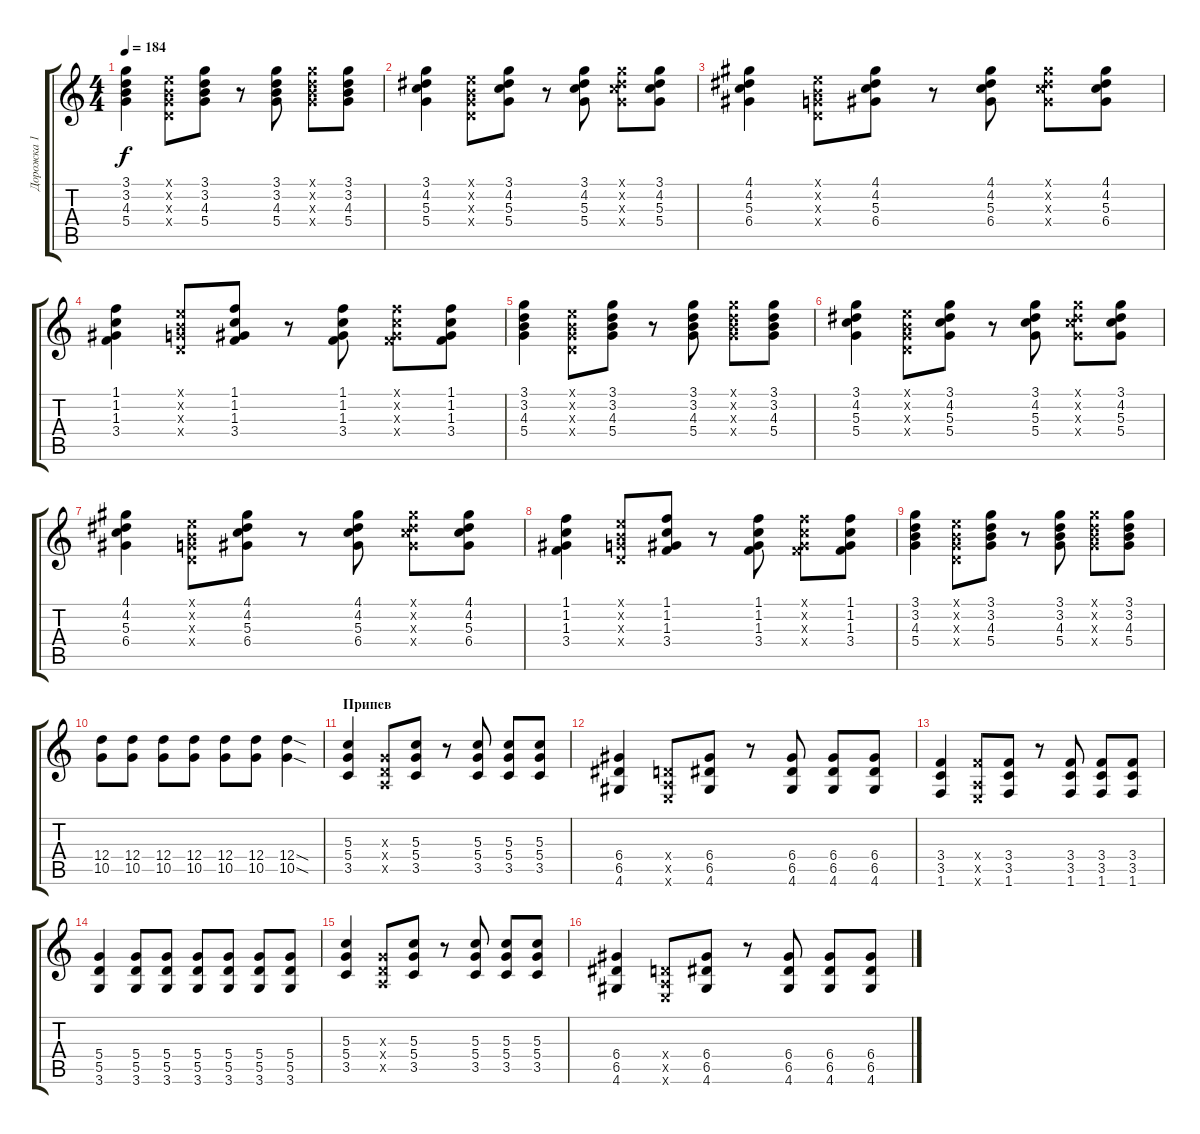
\track ("Дорожка 1" "Дорожка 1") {instrument overdrivenguitar}
\staff {score tabs}
\tuning (E4 B3 G3 D3 A2 E2) {hide}
\ts (4 4)
\tempo 184
\clef g2
\ks c
(3.1 3.2 4.3 5.4).4{dy f} (0.1{x} 0.2{x} 0.3{x} 0.4{x}).8 (3.1 3.2 4.3 5.4).8 r.8 (3.1 3.2 4.3 5.4).8 (3.1{x} 3.2{x} 4.3{x} 5.4{x}).8 (3.1 3.2 4.3 5.4).8 |
(3.1 4.2 5.3 5.4).4{volume 9 instrument electricguitarclean} (0.1{x} 0.2{x} 0.3{x} 0.4{x}).8 (3.1 4.2 5.3 5.4).8 r.8 (3.1 4.2 5.3 5.4).8 (3.1{x} 4.2{x} 5.3{x} 5.4{x}).8 (3.1 4.2 5.3 5.4).8 |
(4.1 4.2 5.3 6.4).4 (0.1{x} 0.2{x} 0.3{x} 0.4{x}).8 (4.1 4.2 5.3 6.4).8 r.8 (4.1 4.2 5.3 6.4).8 (4.1{x} 4.2{x} 5.3{x} 6.4{x}).8 (4.1 4.2 5.3 6.4).8 |
(1.1 1.2 1.3 3.4).4 (0.1{x} 0.2{x} 0.3{x} 0.4{x}).8 (1.1 1.2 1.3 3.4).8 r.8 (1.1 1.2 1.3 3.4).8 (1.1{x} 1.2{x} 1.3{x} 3.4{x}).8 (1.1 1.2 1.3 3.4).8 |
(3.1 3.2 4.3 5.4).4 (0.1{x} 0.2{x} 0.3{x} 0.4{x}).8 (3.1 3.2 4.3 5.4).8 r.8 (3.1 3.2 4.3 5.4).8 (3.1{x} 3.2{x} 4.3{x} 5.4{x}).8 (3.1 3.2 4.3 5.4).8 |
(3.1 4.2 5.3 5.4).4{volume 9 instrument electricguitarclean} (0.1{x} 0.2{x} 0.3{x} 0.4{x}).8 (3.1 4.2 5.3 5.4).8 r.8 (3.1 4.2 5.3 5.4).8 (3.1{x} 4.2{x} 5.3{x} 5.4{x}).8 (3.1 4.2 5.3 5.4).8 |
(4.1 4.2 5.3 6.4).4 (0.1{x} 0.2{x} 0.3{x} 0.4{x}).8 (4.1 4.2 5.3 6.4).8 r.8 (4.1 4.2 5.3 6.4).8 (4.1{x} 4.2{x} 5.3{x} 6.4{x}).8 (4.1 4.2 5.3 6.4).8 |
(1.1 1.2 1.3 3.4).4 (0.1{x} 0.2{x} 0.3{x} 0.4{x}).8 (1.1 1.2 1.3 3.4).8 r.8 (1.1 1.2 1.3 3.4).8 (1.1{x} 1.2{x} 1.3{x} 3.4{x}).8 (1.1 1.2 1.3 3.4).8 |
(3.1 3.2 4.3 5.4).4 (0.1{x} 0.2{x} 0.3{x} 0.4{x}).8 (3.1 3.2 4.3 5.4).8 r.8 (3.1 3.2 4.3 5.4).8 (3.1{x} 3.2{x} 4.3{x} 5.4{x}).8 (3.1 3.2 4.3 5.4).8 |
(12.4 10.5).8{instrument overdrivenguitar} (12.4 10.5).8 (12.4 10.5).8 (12.4 10.5).8 (12.4 10.5).8 (12.4 10.5).8 (12.4{sod} 10.5{sod}).4 |
\section ("" "Припев")
(5.3 5.4 3.5).4 (0.3{x} 0.4{x} 0.5{x}).8 (5.3 5.4 3.5).8 r.8 (5.3 5.4 3.5).8 (5.3 5.4 3.5).8 (5.3 5.4 3.5).8 |
(6.4 6.5 4.6).4 (0.4{x} 0.5{x} 0.6{x}).8 (6.4 6.5 4.6).8 r.8 (6.4 6.5 4.6).8 (6.4 6.5 4.6).8 (6.4 6.5 4.6).8 |
(3.4 3.5 1.6).4 (3.4{x} 0.5{x} 0.6{x}).8 (3.4 3.5 1.6).8 r.8 (3.4 3.5 1.6).8 (3.4 3.5 1.6).8 (3.4 3.5 1.6).8 |
(5.4 5.5 3.6).4 (5.4 5.5 3.6).8 (5.4 5.5 3.6).8 (5.4 5.5 3.6).8 (5.4 5.5 3.6).8 (5.4 5.5 3.6).8 (5.4 5.5 3.6).8 |
(5.3 5.4 3.5).4 (0.3{x} 0.4{x} 0.5{x}).8 (5.3 5.4 3.5).8 r.8 (5.3 5.4 3.5).8 (5.3 5.4 3.5).8 (5.3 5.4 3.5).8 |
(6.4 6.5 4.6).4 (0.4{x} 0.5{x} 0.6{x}).8 (6.4 6.5 4.6).8 r.8 (6.4 6.5 4.6).8 (6.4 6.5 4.6).8 (6.4 6.5 4.6).8
